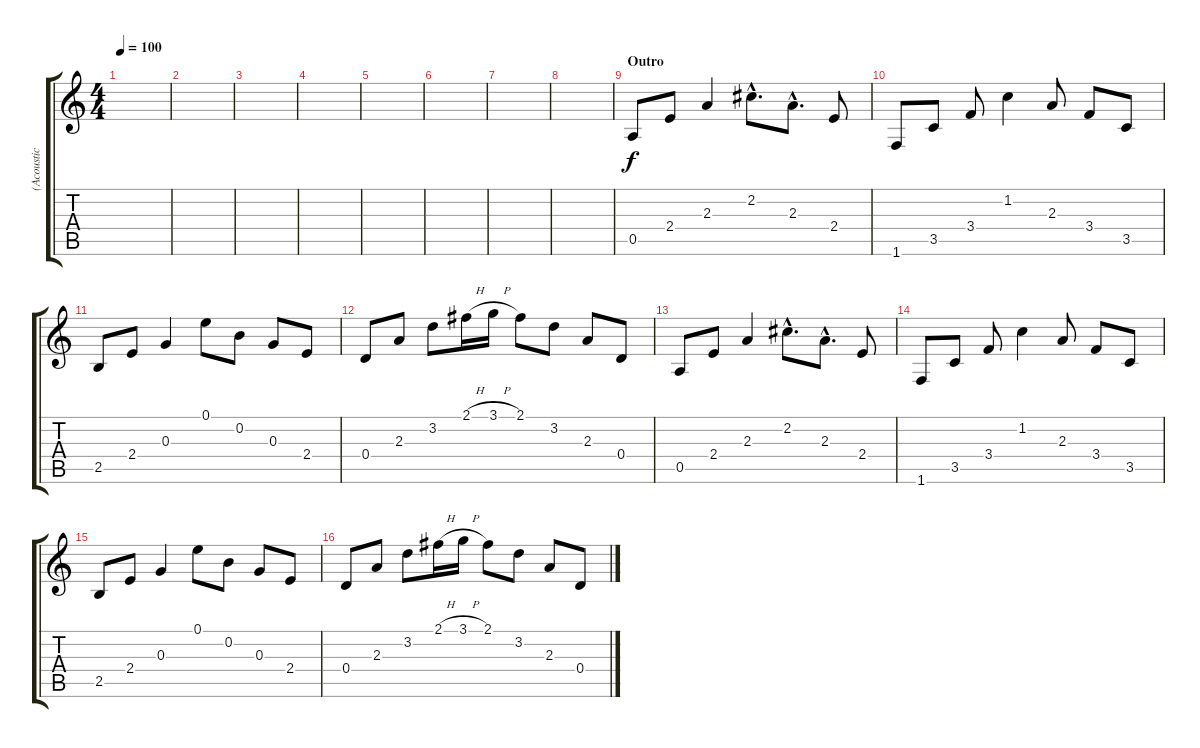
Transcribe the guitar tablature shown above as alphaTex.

\track ("(Acoustic Fills)" "(Acoustic ") {instrument acousticguitarsteel}
\staff {score tabs}
\tuning (E4 B3 G3 D3 A2 E2) {hide}
\ts (4 4)
\tempo 100
\clef g2
\ks c
|
|
|
|
|
|
|
|
\section ("" "Outro")
0.5.8 2.4.8 2.3.4 2.2{hac}.8{d} 2.3{hac}.8{d} 2.4.8 |
1.6.8 3.5.8 3.4.8 1.2.4 2.3.8 3.4.8 3.5.8 |
2.5.8 2.4.8 0.3.4 0.1.8 0.2.8 0.3.8 2.4.8 |
0.4.8 2.3.8 3.2.8 2.1{h}.16 3.1{h}.16 2.1.8 3.2.8 2.3.8 0.4.8 |
0.5.8 2.4.8 2.3.4 2.2{hac}.8{d} 2.3{hac}.8{d} 2.4.8 |
1.6.8 3.5.8 3.4.8 1.2.4 2.3.8 3.4.8 3.5.8 |
2.5.8 2.4.8 0.3.4 0.1.8 0.2.8 0.3.8 2.4.8 |
0.4.8 2.3.8 3.2.8 2.1{h}.16 3.1{h}.16 2.1.8 3.2.8 2.3.8 0.4.8
